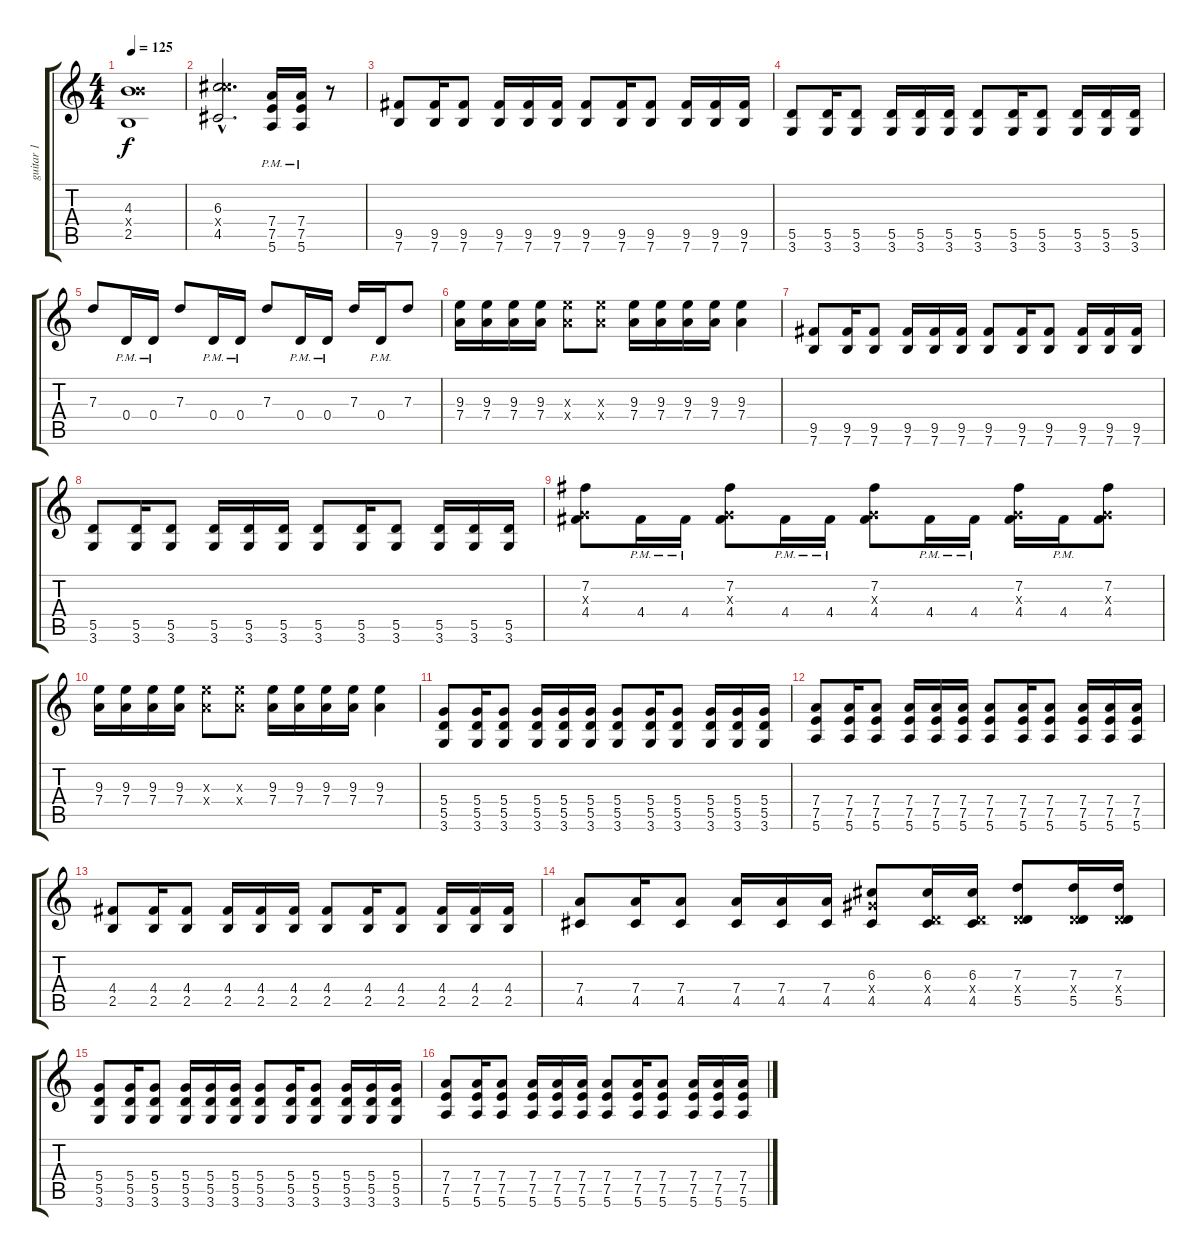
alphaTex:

\track ("guitar 1" "guitar 1") {instrument distortionguitar}
\staff {score tabs}
\tuning (E4 B3 G3 D3 A2 E2) {hide}
\ts (4 4)
\tempo 125
\clef g2
\ks c
(4.3 9.4{x} 2.5).1{dy f} |
(6.3{hac} 11.4{hac x} 4.5{hac}).2{d} (7.4{pm} 7.5{pm} 5.6{pm}).16 (7.4{pm} 7.5{pm} 5.6{pm}).16 r.8 |
(9.5 7.6).8 (9.5 7.6).16 (9.5 7.6).8 (9.5 7.6).16 (9.5 7.6).16 (9.5 7.6).16 (9.5 7.6).8 (9.5 7.6).16 (9.5 7.6).8 (9.5 7.6).16 (9.5 7.6).16 (9.5 7.6).16 |
(5.5 3.6).8 (5.5 3.6).16 (5.5 3.6).8 (5.5 3.6).16 (5.5 3.6).16 (5.5 3.6).16 (5.5 3.6).8 (5.5 3.6).16 (5.5 3.6).8 (5.5 3.6).16 (5.5 3.6).16 (5.5 3.6).16 |
7.3.8{volume 14} 0.4{pm}.16 0.4{pm}.16 7.3.8 0.4{pm}.16 0.4{pm}.16 7.3.8 0.4{pm}.16 0.4{pm}.16 7.3.16 0.4{pm}.16 7.3.8 |
(9.3 7.4).16{volume 13} (9.3 7.4).16 (9.3 7.4).16 (9.3 7.4).16 (9.3{x} 7.4{x}).8 (9.3{x} 7.4{x}).8 (9.3 7.4).16 (9.3 7.4).16 (9.3 7.4).16 (9.3 7.4).16 (9.3 7.4).4 |
(9.5 7.6).8 (9.5 7.6).16 (9.5 7.6).8 (9.5 7.6).16 (9.5 7.6).16 (9.5 7.6).16 (9.5 7.6).8 (9.5 7.6).16 (9.5 7.6).8 (9.5 7.6).16 (9.5 7.6).16 (9.5 7.6).16 |
(5.5 3.6).8 (5.5 3.6).16 (5.5 3.6).8 (5.5 3.6).16 (5.5 3.6).16 (5.5 3.6).16 (5.5 3.6).8 (5.5 3.6).16 (5.5 3.6).8 (5.5 3.6).16 (5.5 3.6).16 (5.5 3.6).16 |
(7.2 0.3{x} 4.4).8{volume 14} 4.4{pm}.16 4.4{pm}.16 (7.2 0.3{x} 4.4).8 4.4{pm}.16 4.4{pm}.16 (7.2 0.3{x} 4.4).8 4.4{pm}.16 4.4{pm}.16 (7.2 0.3{x} 4.4).16 4.4{pm}.16 (7.2 0.3{x} 4.4).8 |
(9.3 7.4).16{volume 13} (9.3 7.4).16 (9.3 7.4).16 (9.3 7.4).16 (9.3{x} 7.4{x}).8 (9.3{x} 7.4{x}).8 (9.3 7.4).16 (9.3 7.4).16 (9.3 7.4).16 (9.3 7.4).16 (9.3 7.4).4 |
(5.4 5.5 3.6).8 (5.4 5.5 3.6).16 (5.4 5.5 3.6).8 (5.4 5.5 3.6).16 (5.4 5.5 3.6).16 (5.4 5.5 3.6).16 (5.4 5.5 3.6).8 (5.4 5.5 3.6).16 (5.4 5.5 3.6).8 (5.4 5.5 3.6).16 (5.4 5.5 3.6).16 (5.4 5.5 3.6).16 |
(7.4 7.5 5.6).8 (7.4 7.5 5.6).16 (7.4 7.5 5.6).8 (7.4 7.5 5.6).16 (7.4 7.5 5.6).16 (7.4 7.5 5.6).16 (7.4 7.5 5.6).8 (7.4 7.5 5.6).16 (7.4 7.5 5.6).8 (7.4 7.5 5.6).16 (7.4 7.5 5.6).16 (7.4 7.5 5.6).16 |
(4.4 2.5).8 (4.4 2.5).16 (4.4 2.5).8 (4.4 2.5).16 (4.4 2.5).16 (4.4 2.5).16 (4.4 2.5).8 (4.4 2.5).16 (4.4 2.5).8 (4.4 2.5).16 (4.4 2.5).16 (4.4 2.5).16 |
(7.4 4.5).8 (7.4 4.5).16 (7.4 4.5).8 (7.4 4.5).16 (7.4 4.5).16 (7.4 4.5).16 (6.3 6.4{x} 4.5).8 (6.3 0.4{x} 4.5).16 (6.3 0.4{x} 4.5).16 (7.3 0.4{x} 5.5).8 (7.3 0.4{x} 5.5).16 (7.3 0.4{x} 5.5).16 |
(5.4 5.5 3.6).8 (5.4 5.5 3.6).16 (5.4 5.5 3.6).8 (5.4 5.5 3.6).16 (5.4 5.5 3.6).16 (5.4 5.5 3.6).16 (5.4 5.5 3.6).8 (5.4 5.5 3.6).16 (5.4 5.5 3.6).8 (5.4 5.5 3.6).16 (5.4 5.5 3.6).16 (5.4 5.5 3.6).16 |
(7.4 7.5 5.6).8 (7.4 7.5 5.6).16 (7.4 7.5 5.6).8 (7.4 7.5 5.6).16 (7.4 7.5 5.6).16 (7.4 7.5 5.6).16 (7.4 7.5 5.6).8 (7.4 7.5 5.6).16 (7.4 7.5 5.6).8 (7.4 7.5 5.6).16 (7.4 7.5 5.6).16 (7.4 7.5 5.6).16
